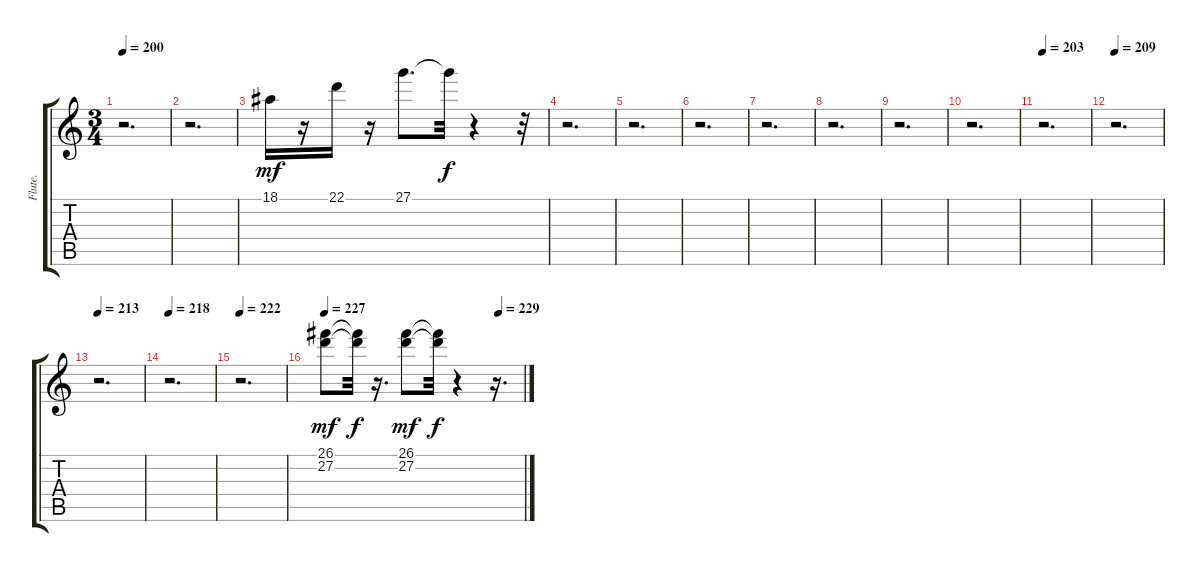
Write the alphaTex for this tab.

\track ("Flute." "Flute.") {instrument flute}
\staff {score tabs}
\tuning (E4 B3 G3 D3 A2 E2) {hide}
\ts (3 4)
\tempo 200
\clef g2
\ks c
r.2{d dy f} |
r.2{d} |
18.1.16{dy mf} r.16 22.1.16 r.16 27.1.8{d} 27.1{t}.32{dy f} r.4 r.32 |
r.2{d} |
r.2{d} |
r.2{d} |
r.2{d} |
r.2{d} |
r.2{d} |
r.2{d} |
\tempo 203
r.2{d} |
\tempo 209
r.2{d} |
\tempo 213
r.2{d} |
\tempo 218
r.2{d} |
\tempo 222
r.2{d} |
\tempo 227
\tempo (229 0.875)
(26.1 27.2).8{dy mf} (26.1{t} 27.2{t}).32{dy f} r.16{d} (26.1 27.2).8{dy mf} (26.1{t} 27.2{t}).32{dy f} r.4 r.16{d}
